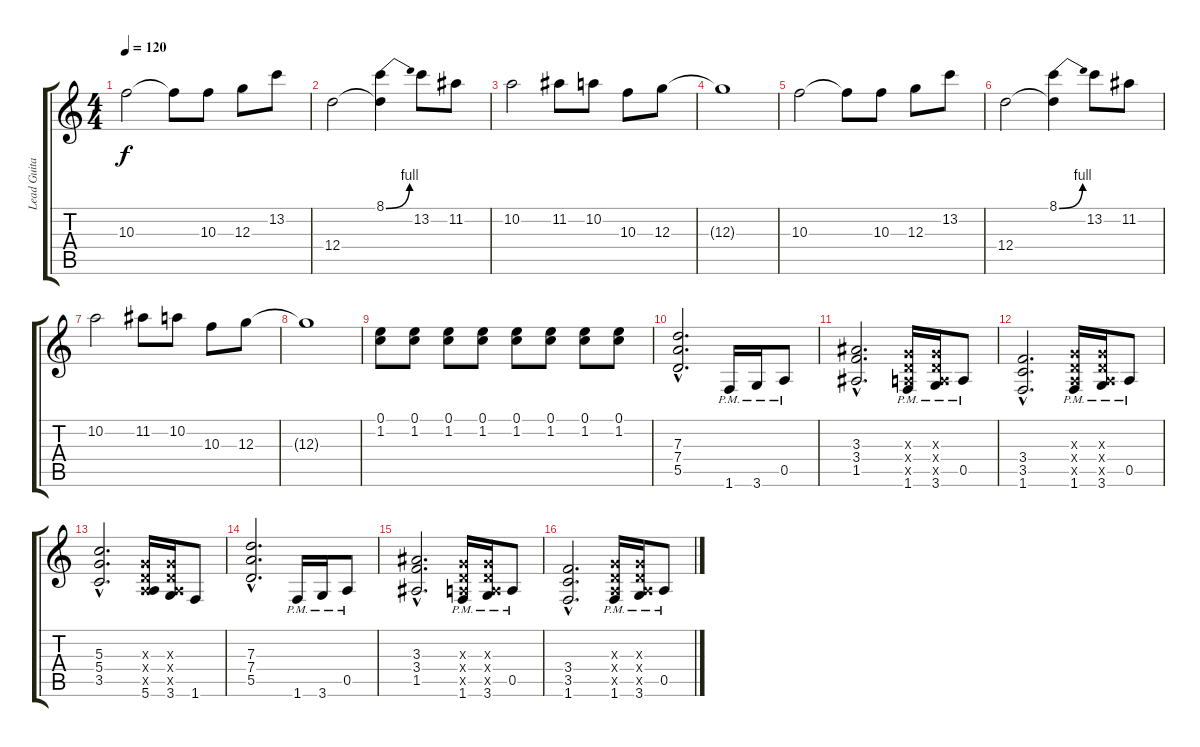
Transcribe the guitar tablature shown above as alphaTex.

\track ("Lead Guitar" "Lead Guita") {instrument overdrivenguitar}
\staff {score tabs}
\tuning (E4 B3 G3 D3 A2 E2) {hide}
\ts (4 4)
\tempo 120
\clef g2
\ks c
10.3.2{dy f instrument overdrivenguitar} 10.3{t}.8 10.3.8 12.3.8 13.2.8 |
12.4.2 (8.1{be (bend 0 0 60 4)} 12.4{t}).4 13.2.8 11.2.8 |
10.2.2 11.2.8 10.2.8 10.3.8 12.3.8 |
12.3{t}.1 |
10.3.2{instrument overdrivenguitar} 10.3{t}.8 10.3.8 12.3.8 13.2.8 |
12.4.2 (8.1{be (bend 0 0 60 4)} 12.4{t}).4 13.2.8 11.2.8 |
10.2.2 11.2.8 10.2.8 10.3.8 12.3.8 |
12.3{t}.1 |
(0.1 1.2).8 (0.1 1.2).8 (0.1 1.2).8 (0.1 1.2).8 (0.1 1.2).8 (0.1 1.2).8 (0.1 1.2).8 (0.1 1.2).8 |
(7.3{hac} 7.4{hac} 5.5{hac}).2{d instrument distortionguitar} 1.6{pm}.16 3.6{pm}.16 0.5{pm}.8 |
(3.3{hac} 3.4{hac} 1.5{hac}).2{d} (0.3{x} 0.4{x} 0.5{x} 1.6{pm}).16 (0.3{x} 0.4{x} 0.5{x} 3.6{pm}).16 0.5{pm}.8 |
(3.4{hac} 3.5{hac} 1.6{hac}).2{d} (0.3{x} 0.4{x} 0.5{x} 1.6{pm}).16 (0.3{x} 0.4{x} 0.5{x} 3.6{pm}).16 0.5{pm}.8 |
(5.3{hac} 5.4{hac} 3.5{hac}).2{d} (0.3{x} 0.4{x} 0.5{x} 5.6).16 (0.3{x} 0.4{x} 0.5{x} 3.6).16 1.6.8 |
(7.3{hac} 7.4{hac} 5.5{hac}).2{d instrument distortionguitar} 1.6{pm}.16 3.6{pm}.16 0.5{pm}.8 |
(3.3{hac} 3.4{hac} 1.5{hac}).2{d} (0.3{x} 0.4{x} 0.5{x} 1.6{pm}).16 (0.3{x} 0.4{x} 0.5{x} 3.6{pm}).16 0.5{pm}.8 |
(3.4{hac} 3.5{hac} 1.6{hac}).2{d} (0.3{x} 0.4{x} 0.5{x} 1.6{pm}).16 (0.3{x} 0.4{x} 0.5{x} 3.6{pm}).16 0.5{pm}.8
